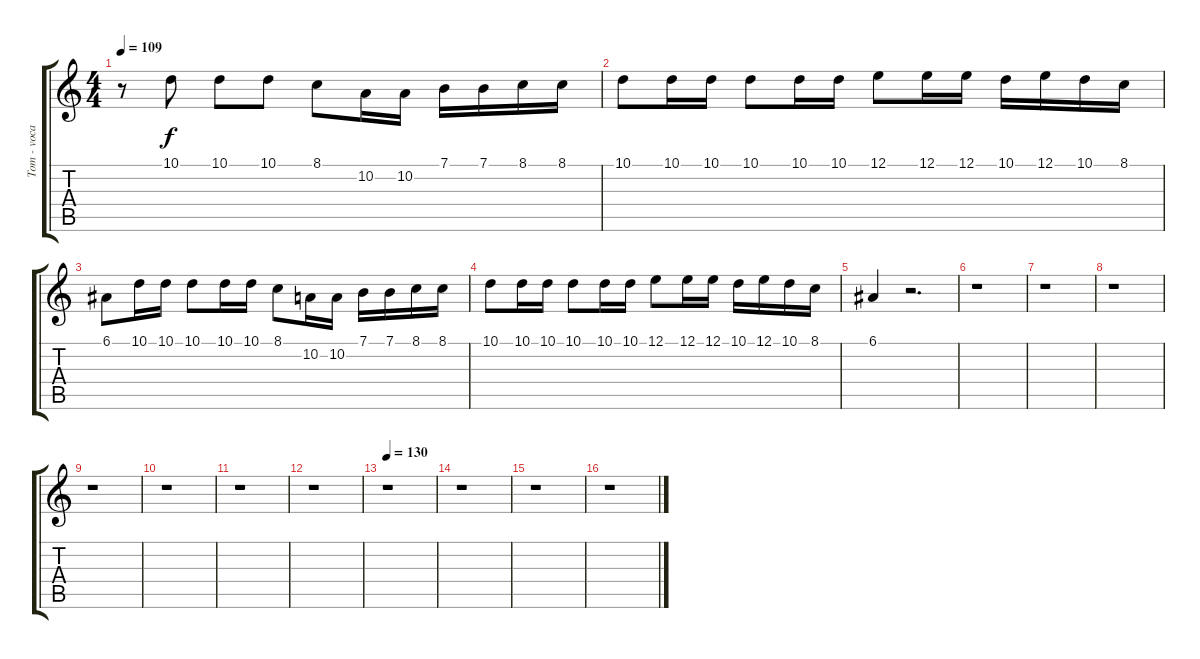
\track ("Tom - vocal" "Tom - voca") {instrument recorder}
\staff {score tabs}
\tuning (E4 B3 G3 D3 A2 E2) {hide}
\ts (4 4)
\tempo 109
\clef g2
\ks c
r.8{dy f} 10.1.8 10.1.8 10.1.8 8.1.8 10.2.16 10.2.16 7.1.16 7.1.16 8.1.16 8.1.16 |
10.1.8 10.1.16 10.1.16 10.1.8 10.1.16 10.1.16 12.1.8 12.1.16 12.1.16 10.1.16 12.1.16 10.1.16 8.1.16 |
6.1.8 10.1.16 10.1.16 10.1.8 10.1.16 10.1.16 8.1.8 10.2.16 10.2.16 7.1.16 7.1.16 8.1.16 8.1.16 |
10.1.8 10.1.16 10.1.16 10.1.8 10.1.16 10.1.16 12.1.8 12.1.16 12.1.16 10.1.16 12.1.16 10.1.16 8.1.16 |
6.1.4 r.2{d} |
r.1 |
r.1 |
r.1 |
r.1 |
r.1 |
r.1 |
r.1 |
\tempo 130
r.1 |
r.1 |
r.1 |
r.1
